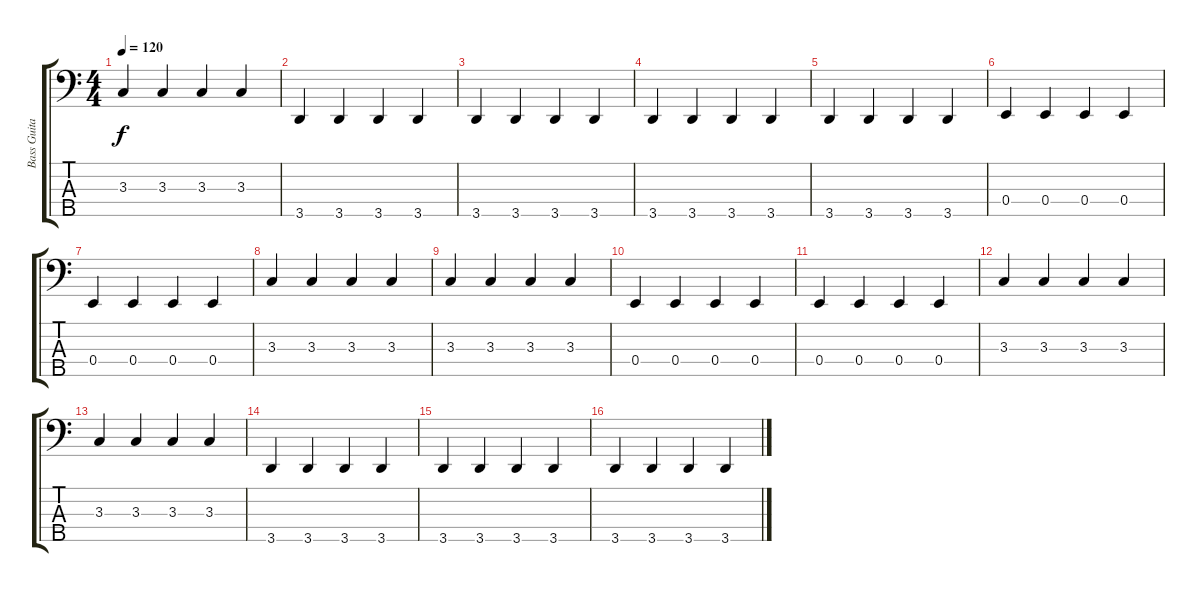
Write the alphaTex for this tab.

\track ("Bass Guitar" "Bass Guita") {instrument electricbasspick}
\staff {score tabs}
\tuning (G2 D2 A1 E1 B0) {hide}
\ts (4 4)
\tempo 120
\clef f4
\ks c
3.3.4{dy f} 3.3.4 3.3.4 3.3.4 |
3.5.4 3.5.4 3.5.4 3.5.4 |
3.5.4 3.5.4 3.5.4 3.5.4 |
3.5.4 3.5.4 3.5.4 3.5.4 |
3.5.4 3.5.4 3.5.4 3.5.4 |
0.4.4 0.4.4 0.4.4 0.4.4 |
0.4.4 0.4.4 0.4.4 0.4.4 |
3.3.4 3.3.4 3.3.4 3.3.4 |
3.3.4 3.3.4 3.3.4 3.3.4 |
0.4.4 0.4.4 0.4.4 0.4.4 |
0.4.4 0.4.4 0.4.4 0.4.4 |
3.3.4 3.3.4 3.3.4 3.3.4 |
3.3.4 3.3.4 3.3.4 3.3.4 |
3.5.4 3.5.4 3.5.4 3.5.4 |
3.5.4 3.5.4 3.5.4 3.5.4 |
3.5.4 3.5.4 3.5.4 3.5.4
